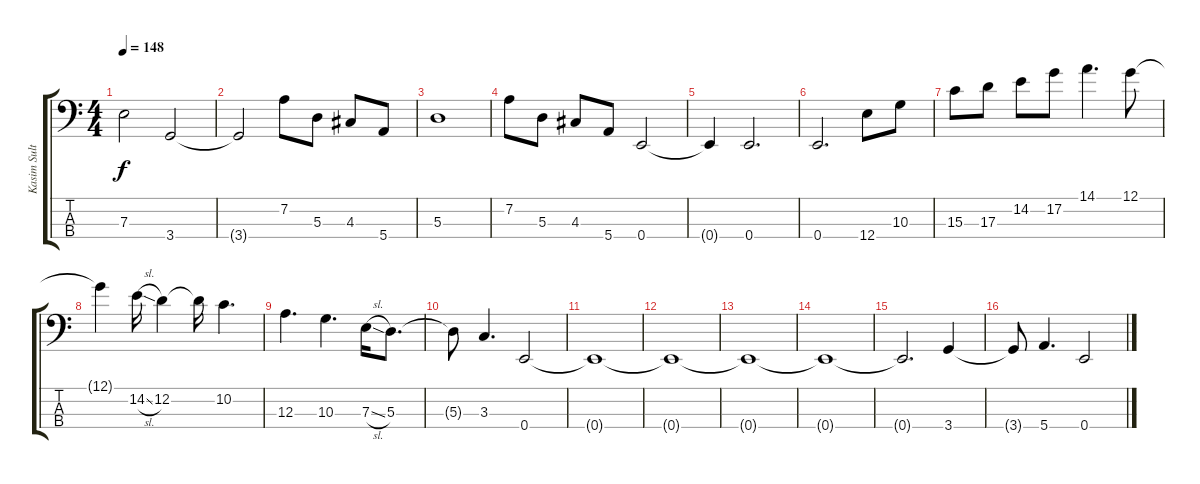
\track ("Kasim Sulton" "Kasim Sult") {instrument electricbassfinger}
\staff {score tabs}
\tuning (G2 D2 A1 E1) {hide}
\ts (4 4)
\tempo 148
\clef f4
\ks c
7.3{t}.2{dy f} 3.4.2 |
3.4{t}.2 7.2.8 5.3.8 4.3.8 5.4.8 |
5.3.1 |
7.2.8 5.3.8 4.3.8 5.4.8 0.4.2 |
0.4{t}.4 0.4.2{d} |
0.4.2{d} 12.4.8 10.3.8 |
15.3.8 17.3.8 14.2.8 17.2.8 14.1.4{d} 12.1.8 |
12.1{t}.4 14.2{sl}.16 12.2.4 12.2{t}.16 10.2.4{d} |
12.3.4{d} 10.3.4{d} 7.3{sl}.16 5.3.8{d} |
5.3{t}.8 3.3.4{d} 0.4.2 |
0.4{t}.1 |
0.4{t}.1 |
0.4{t}.1 |
0.4{t}.1 |
0.4{t}.2{d} 3.4.4 |
3.4{t}.8 5.4.4{d} 0.4.2
